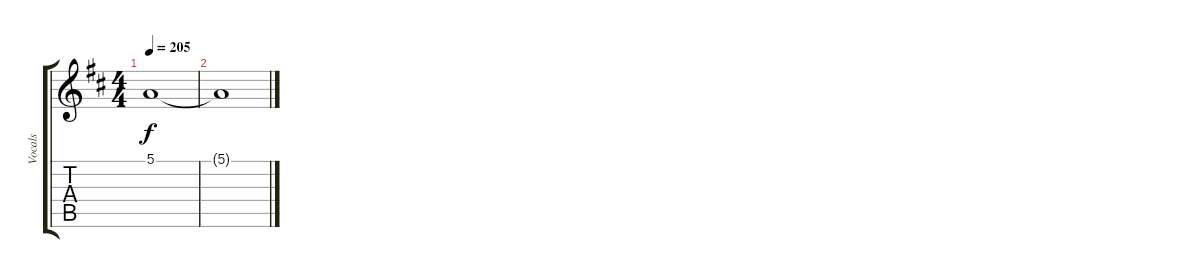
\track ("Vocals" "Vocals") {instrument violin}
\staff {score tabs}
\tuning (E4 B3 G3 D3 A2 E2) {hide}
\ts (4 4)
\tempo 205
\clef g2
\ks d
5.1{t}.1{dy f} |
5.1{t}.1
